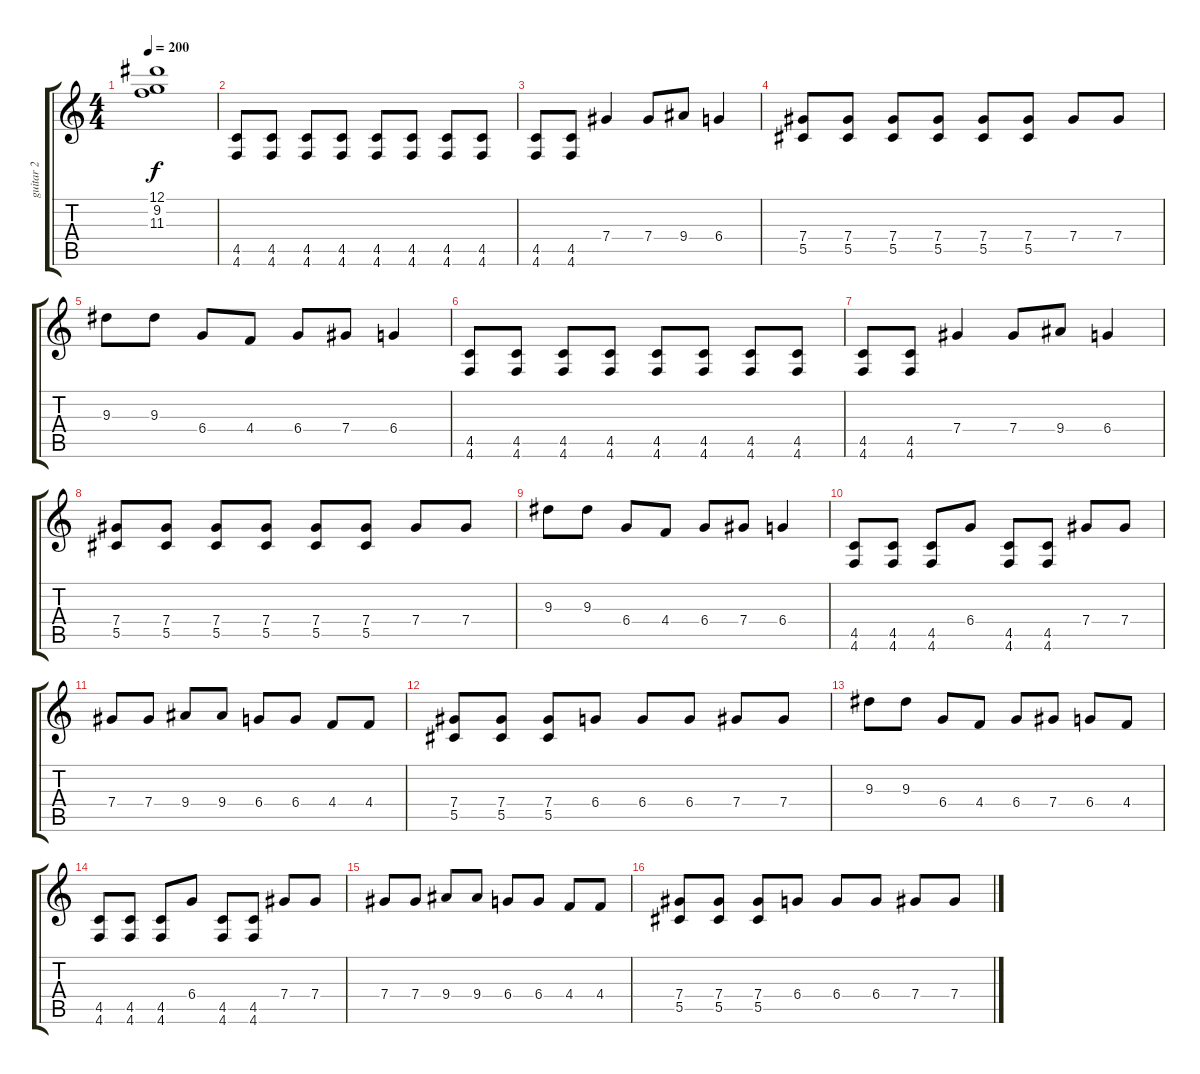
\track ("guitar 2" "guitar 2") {instrument overdrivenguitar}
\staff {score tabs}
\tuning (Eb4 Bb3 Gb3 Db3 Ab2 Db2) {hide}
\ts (4 4)
\tempo 200
\clef g2
\ks c
(12.1{t} 9.2{t} 11.3{t}).1{dy f} |
(4.5 4.6).8 (4.5 4.6).8 (4.5 4.6).8 (4.5 4.6).8 (4.5 4.6).8 (4.5 4.6).8 (4.5 4.6).8 (4.5 4.6).8 |
(4.5 4.6).8 (4.5 4.6).8 7.4.4 7.4.8 9.4.8 6.4.4 |
(7.4 5.5).8 (7.4 5.5).8 (7.4 5.5).8 (7.4 5.5).8 (7.4 5.5).8 (7.4 5.5).8 7.4.8 7.4.8 |
9.3.8 9.3.8 6.4.8 4.4.8 6.4.8 7.4.8 6.4.4 |
(4.5 4.6).8 (4.5 4.6).8 (4.5 4.6).8 (4.5 4.6).8 (4.5 4.6).8 (4.5 4.6).8 (4.5 4.6).8 (4.5 4.6).8 |
(4.5 4.6).8 (4.5 4.6).8 7.4.4 7.4.8 9.4.8 6.4.4 |
(7.4 5.5).8 (7.4 5.5).8 (7.4 5.5).8 (7.4 5.5).8 (7.4 5.5).8 (7.4 5.5).8 7.4.8 7.4.8 |
9.3.8 9.3.8 6.4.8 4.4.8 6.4.8 7.4.8 6.4.4 |
(4.5 4.6).8 (4.5 4.6).8 (4.5 4.6).8 6.4.8 (4.5 4.6).8 (4.5 4.6).8 7.4.8 7.4.8 |
7.4.8 7.4.8 9.4.8 9.4.8 6.4.8 6.4.8 4.4.8 4.4.8 |
(7.4 5.5).8 (7.4 5.5).8 (7.4 5.5).8 6.4.8 6.4.8 6.4.8 7.4.8 7.4.8 |
9.3.8 9.3.8 6.4.8 4.4.8 6.4.8 7.4.8 6.4.8 4.4.8 |
(4.5 4.6).8 (4.5 4.6).8 (4.5 4.6).8 6.4.8 (4.5 4.6).8 (4.5 4.6).8 7.4.8 7.4.8 |
7.4.8 7.4.8 9.4.8 9.4.8 6.4.8 6.4.8 4.4.8 4.4.8 |
(7.4 5.5).8 (7.4 5.5).8 (7.4 5.5).8 6.4.8 6.4.8 6.4.8 7.4.8 7.4.8
